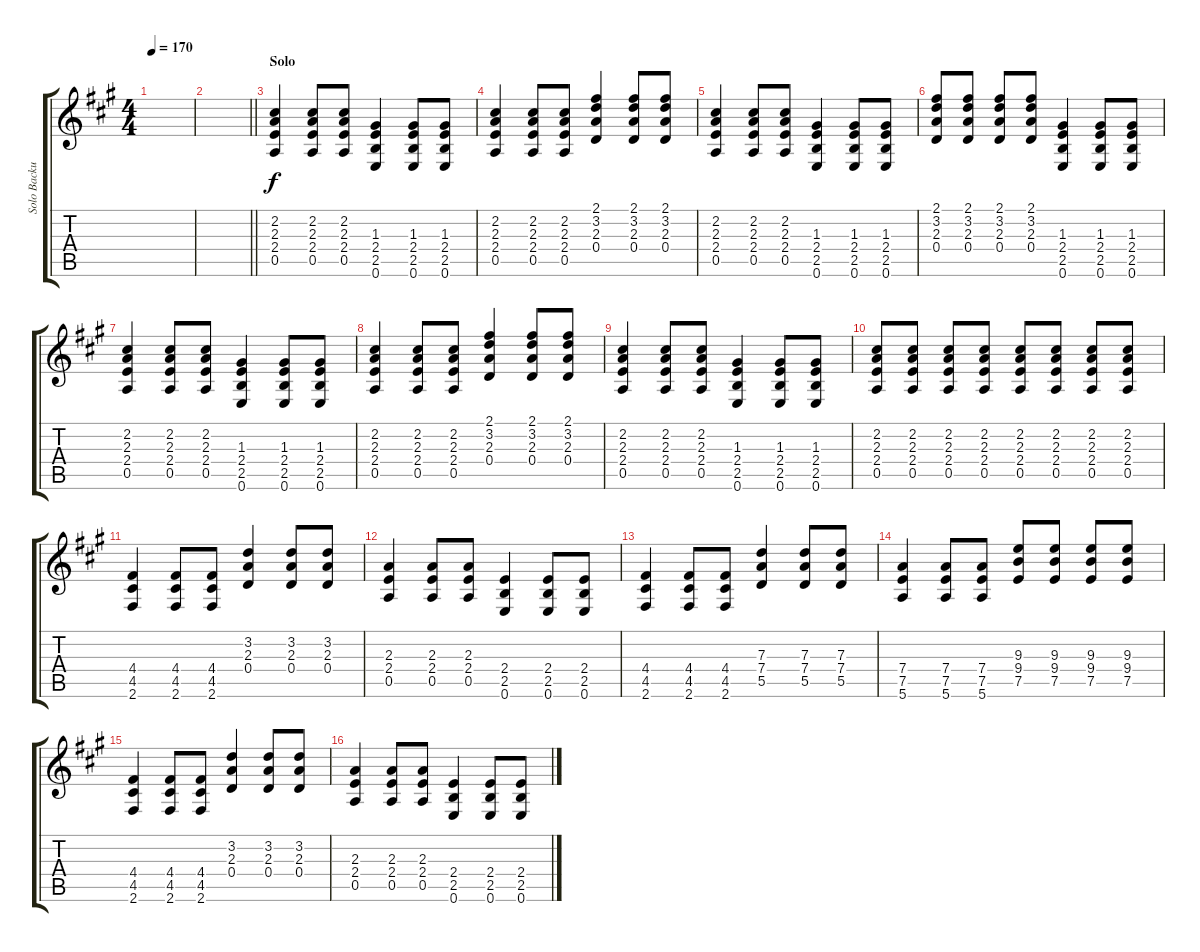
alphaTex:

\track ("Solo Backup" "Solo Backu") {instrument distortionguitar}
\staff {score tabs}
\tuning (E4 B3 G3 D3 A2 E2) {hide}
\ts (4 4)
\tempo 170
\clef g2
\ks a
|
\barLineRight lightlight
|
\section ("" "Solo")
(2.2 2.3 2.4 0.5).4 (2.2 2.3 2.4 0.5).8 (2.2 2.3 2.4 0.5).8 (1.3 2.4 2.5 0.6).4 (1.3 2.4 2.5 0.6).8 (1.3 2.4 2.5 0.6).8 |
(2.2 2.3 2.4 0.5).4 (2.2 2.3 2.4 0.5).8 (2.2 2.3 2.4 0.5).8 (2.1 3.2 2.3 0.4).4 (2.1 3.2 2.3 0.4).8 (2.1 3.2 2.3 0.4).8 |
(2.2 2.3 2.4 0.5).4 (2.2 2.3 2.4 0.5).8 (2.2 2.3 2.4 0.5).8 (1.3 2.4 2.5 0.6).4 (1.3 2.4 2.5 0.6).8 (1.3 2.4 2.5 0.6).8 |
(2.1 3.2 2.3 0.4).8 (2.1 3.2 2.3 0.4).8 (2.1 3.2 2.3 0.4).8 (2.1 3.2 2.3 0.4).8 (1.3 2.4 2.5 0.6).4 (1.3 2.4 2.5 0.6).8 (1.3 2.4 2.5 0.6).8 |
(2.2 2.3 2.4 0.5).4 (2.2 2.3 2.4 0.5).8 (2.2 2.3 2.4 0.5).8 (1.3 2.4 2.5 0.6).4 (1.3 2.4 2.5 0.6).8 (1.3 2.4 2.5 0.6).8 |
(2.2 2.3 2.4 0.5).4 (2.2 2.3 2.4 0.5).8 (2.2 2.3 2.4 0.5).8 (2.1 3.2 2.3 0.4).4 (2.1 3.2 2.3 0.4).8 (2.1 3.2 2.3 0.4).8 |
(2.2 2.3 2.4 0.5).4 (2.2 2.3 2.4 0.5).8 (2.2 2.3 2.4 0.5).8 (1.3 2.4 2.5 0.6).4 (1.3 2.4 2.5 0.6).8 (1.3 2.4 2.5 0.6).8 |
(2.2 2.3 2.4 0.5).8 (2.2 2.3 2.4 0.5).8 (2.2 2.3 2.4 0.5).8 (2.2 2.3 2.4 0.5).8 (2.2 2.3 2.4 0.5).8 (2.2 2.3 2.4 0.5).8 (2.2 2.3 2.4 0.5).8 (2.2 2.3 2.4 0.5).8 |
(4.4 4.5 2.6).4 (4.4 4.5 2.6).8 (4.4 4.5 2.6).8 (3.2 2.3 0.4).4 (3.2 2.3 0.4).8 (3.2 2.3 0.4).8 |
(2.3 2.4 0.5).4 (2.3 2.4 0.5).8 (2.3 2.4 0.5).8 (2.4 2.5 0.6).4 (2.4 2.5 0.6).8 (2.4 2.5 0.6).8 |
(4.4 4.5 2.6).4 (4.4 4.5 2.6).8 (4.4 4.5 2.6).8 (7.3 7.4 5.5).4 (7.3 7.4 5.5).8 (7.3 7.4 5.5).8 |
(7.4 7.5 5.6).4 (7.4 7.5 5.6).8 (7.4 7.5 5.6).8 (9.3 9.4 7.5).8 (9.3 9.4 7.5).8 (9.3 9.4 7.5).8 (9.3 9.4 7.5).8 |
(4.4 4.5 2.6).4 (4.4 4.5 2.6).8 (4.4 4.5 2.6).8 (3.2 2.3 0.4).4 (3.2 2.3 0.4).8 (3.2 2.3 0.4).8 |
(2.3 2.4 0.5).4 (2.3 2.4 0.5).8 (2.3 2.4 0.5).8 (2.4 2.5 0.6).4 (2.4 2.5 0.6).8 (2.4 2.5 0.6).8
